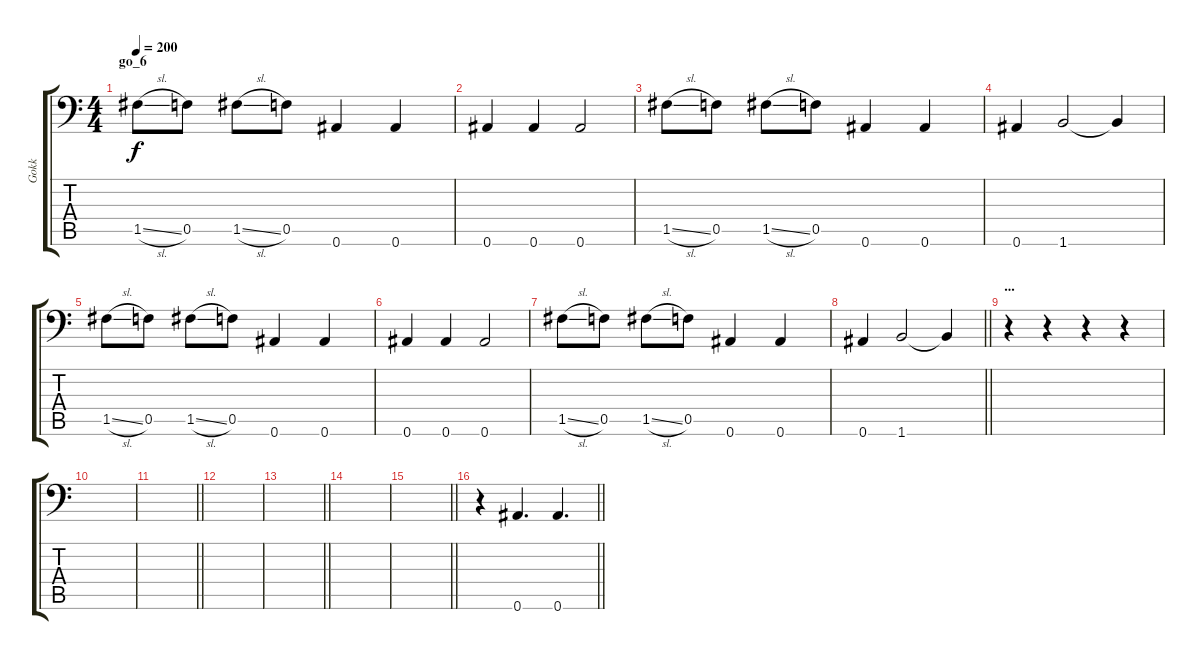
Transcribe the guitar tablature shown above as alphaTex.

\track ("Gokk" "Gokk") {instrument electricbassfinger}
\staff {score tabs}
\tuning (C4 G3 Eb3 Bb2 F2 Bb1) {hide}
\ts (4 4)
\section ("" "go_6")
\tempo 200
\clef f4
\ks c
1.5{sl}.8{dy f} 0.5.8 1.5{sl}.8 0.5.8 0.6.4 0.6.4 |
0.6.4 0.6.4 0.6.2 |
1.5{sl}.8 0.5.8 1.5{sl}.8 0.5.8 0.6.4 0.6.4 |
0.6.4 1.6.2 1.6{t}.4 |
1.5{sl}.8 0.5.8 1.5{sl}.8 0.5.8 0.6.4 0.6.4 |
0.6.4 0.6.4 0.6.2 |
1.5{sl}.8 0.5.8 1.5{sl}.8 0.5.8 0.6.4 0.6.4 |
\barLineRight lightlight
0.6.4 1.6.2 1.6{t}.4 |
\section ("" "...")
r.4 r.4 r.4 r.4 |
|
\barLineRight lightlight
|
|
\barLineRight lightlight
|
|
\barLineRight lightlight
|
\barLineRight lightlight
r.4 0.6.4{d} 0.6.4{d}
